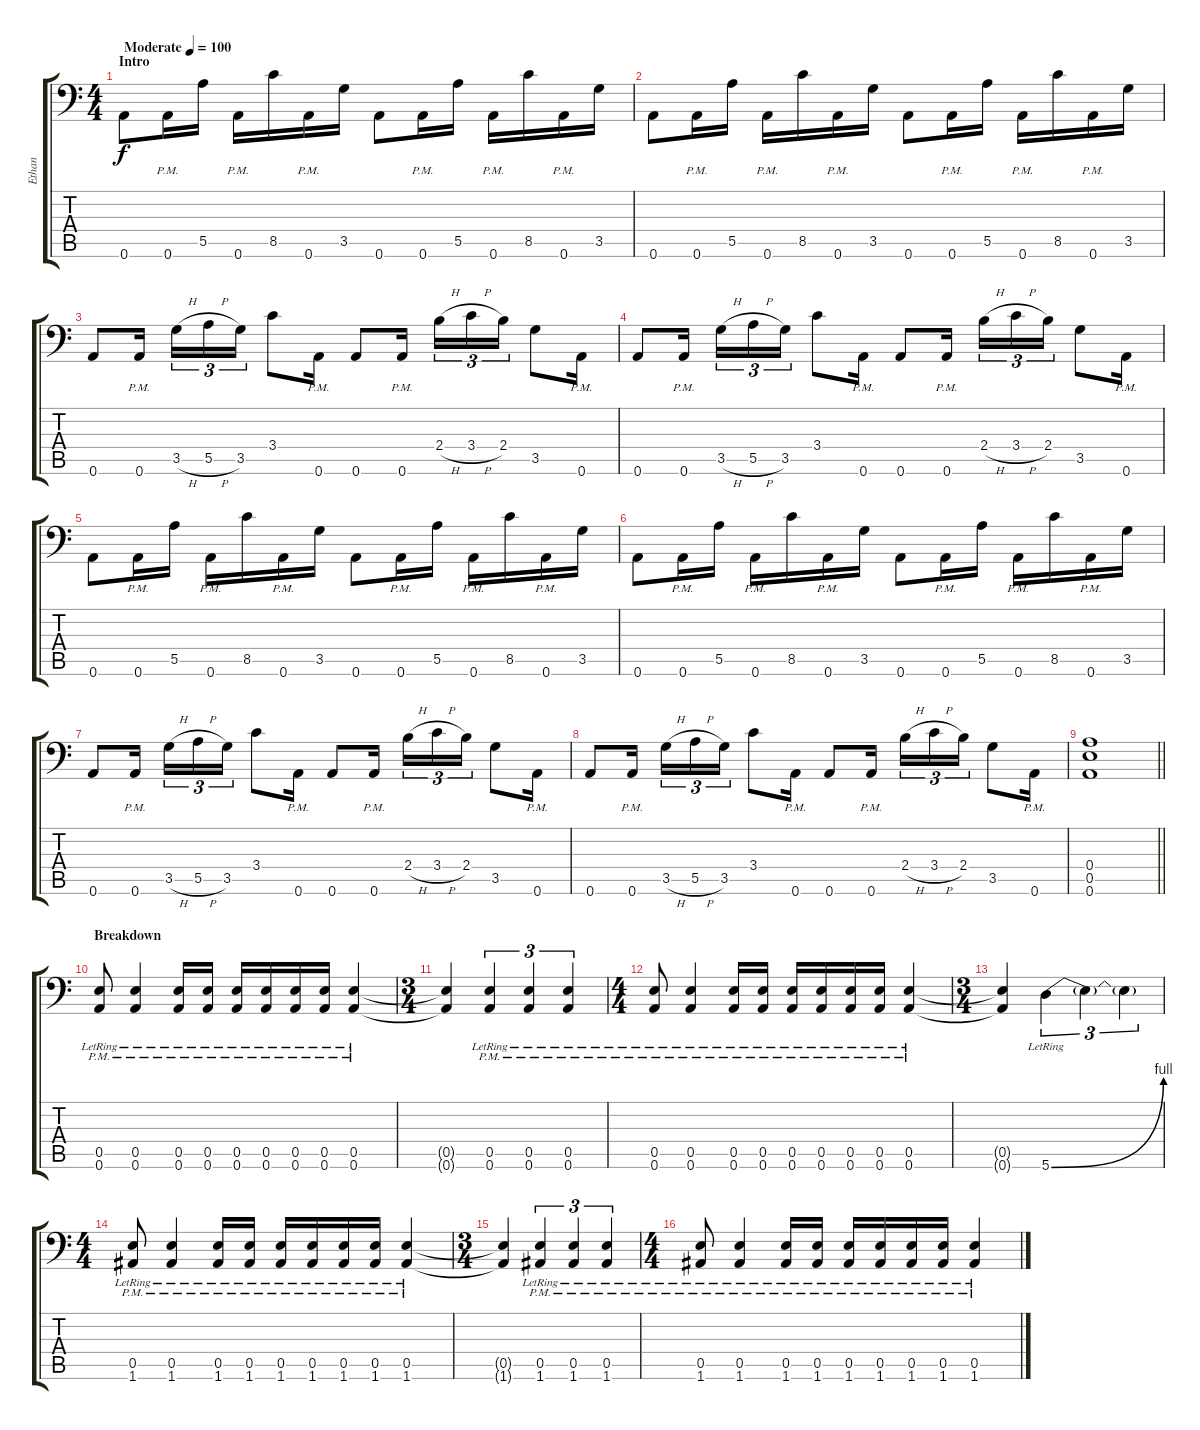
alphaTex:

\track ("Ethan" "Ethan") {instrument distortionguitar}
\staff {score tabs}
\tuning (B3 Gb3 D3 A2 E2 A1) {hide}
\ts (4 4)
\section ("" "Intro")
\tempo (100 "Moderate")
\clef f4
\ks c
0.6.8{dy f instrument distortionguitar} 0.6{pm}.16 5.5.16 0.6{pm}.16 8.5.16 0.6{pm}.16 3.5.16 0.6.8 0.6{pm}.16 5.5.16 0.6{pm}.16 8.5.16 0.6{pm}.16 3.5.16 |
0.6.8 0.6{pm}.16 5.5.16 0.6{pm}.16 8.5.16 0.6{pm}.16 3.5.16 0.6.8 0.6{pm}.16 5.5.16 0.6{pm}.16 8.5.16 0.6{pm}.16 3.5.16 |
0.6.8 0.6{pm}.16{beam splitsecondary} 3.5{h}.16{tu (3 2)} 5.5{h}.16{tu (3 2)} 3.5.16{tu (3 2)} 3.4.8 0.6{pm}.16 0.6.8 0.6{pm}.16{beam splitsecondary} 2.4{h}.16{tu (3 2)} 3.4{h}.16{tu (3 2)} 2.4.16{tu (3 2)} 3.5.8 0.6{pm}.16 |
0.6.8 0.6{pm}.16{beam splitsecondary} 3.5{h}.16{tu (3 2)} 5.5{h}.16{tu (3 2)} 3.5.16{tu (3 2)} 3.4.8 0.6{pm}.16 0.6.8 0.6{pm}.16{beam splitsecondary} 2.4{h}.16{tu (3 2)} 3.4{h}.16{tu (3 2)} 2.4.16{tu (3 2)} 3.5.8 0.6{pm}.16 |
0.6.8 0.6{pm}.16 5.5.16 0.6{pm}.16 8.5.16 0.6{pm}.16 3.5.16 0.6.8 0.6{pm}.16 5.5.16 0.6{pm}.16 8.5.16 0.6{pm}.16 3.5.16 |
0.6.8 0.6{pm}.16 5.5.16 0.6{pm}.16 8.5.16 0.6{pm}.16 3.5.16 0.6.8 0.6{pm}.16 5.5.16 0.6{pm}.16 8.5.16 0.6{pm}.16 3.5.16 |
0.6.8 0.6{pm}.16{beam splitsecondary} 3.5{h}.16{tu (3 2)} 5.5{h}.16{tu (3 2)} 3.5.16{tu (3 2)} 3.4.8 0.6{pm}.16 0.6.8 0.6{pm}.16{beam splitsecondary} 2.4{h}.16{tu (3 2)} 3.4{h}.16{tu (3 2)} 2.4.16{tu (3 2)} 3.5.8 0.6{pm}.16 |
0.6.8 0.6{pm}.16{beam splitsecondary} 3.5{h}.16{tu (3 2)} 5.5{h}.16{tu (3 2)} 3.5.16{tu (3 2)} 3.4.8 0.6{pm}.16 0.6.8 0.6{pm}.16{beam splitsecondary} 2.4{h}.16{tu (3 2)} 3.4{h}.16{tu (3 2)} 2.4.16{tu (3 2)} 3.5.8 0.6{pm}.16 |
\barLineRight lightlight
(0.4 0.5 0.6).1 |
\section ("" "Breakdown")
(0.5{pm lr} 0.6{pm lr}).8 (0.5{pm lr} 0.6{pm lr}).4 (0.5{pm lr} 0.6{pm lr}).16 (0.5{pm lr} 0.6{pm lr}).16 (0.5{pm lr} 0.6{pm lr}).16 (0.5{pm lr} 0.6{pm lr}).16 (0.5{pm lr} 0.6{pm lr}).16 (0.5{pm lr} 0.6{pm lr}).16 (0.5{pm lr} 0.6{pm lr}).4 |
\ts (3 4)
(0.5{t} 0.6{t}).4 (0.5{pm lr} 0.6{pm lr}).4{tu (3 2)} (0.5{pm lr} 0.6{pm lr}).4{tu (3 2)} (0.5{pm lr} 0.6{pm lr}).4{tu (3 2)} |
\ts (4 4)
(0.5{pm lr} 0.6{pm lr}).8 (0.5{pm lr} 0.6{pm lr}).4 (0.5{pm lr} 0.6{pm lr}).16 (0.5{pm lr} 0.6{pm lr}).16 (0.5{pm lr} 0.6{pm lr}).16 (0.5{pm lr} 0.6{pm lr}).16 (0.5{pm lr} 0.6{pm lr}).16 (0.5{pm lr} 0.6{pm lr}).16 (0.5{pm lr} 0.6{pm lr}).4 |
\ts (3 4)
(0.5{t} 0.6{t}).4 5.6{be (bend 0 0 60 4) lr}.4{tu (3 2)} 5.6{t}.4{tu (3 2)} 5.6{t}.4{tu (3 2)} |
\ts (4 4)
(0.5{pm lr} 1.6{pm lr}).8 (0.5{pm lr} 1.6{pm lr}).4 (0.5{pm lr} 1.6{pm lr}).16 (0.5{pm lr} 1.6{pm lr}).16 (0.5{pm lr} 1.6{pm lr}).16 (0.5{pm lr} 1.6{pm lr}).16 (0.5{pm lr} 1.6{pm lr}).16 (0.5{pm lr} 1.6{pm lr}).16 (0.5{pm lr} 1.6{pm lr}).4 |
\ts (3 4)
(0.5{t} 1.6{t}).4 (0.5{pm lr} 1.6{pm lr}).4{tu (3 2)} (0.5{pm lr} 1.6{pm lr}).4{tu (3 2)} (0.5{pm lr} 1.6{pm lr}).4{tu (3 2)} |
\ts (4 4)
(0.5{pm lr} 1.6{pm lr}).8 (0.5{pm lr} 1.6{pm lr}).4 (0.5{pm lr} 1.6{pm lr}).16 (0.5{pm lr} 1.6{pm lr}).16 (0.5{pm lr} 1.6{pm lr}).16 (0.5{pm lr} 1.6{pm lr}).16 (0.5{pm lr} 1.6{pm lr}).16 (0.5{pm lr} 1.6{pm lr}).16 (0.5{pm lr} 1.6{pm lr}).4
